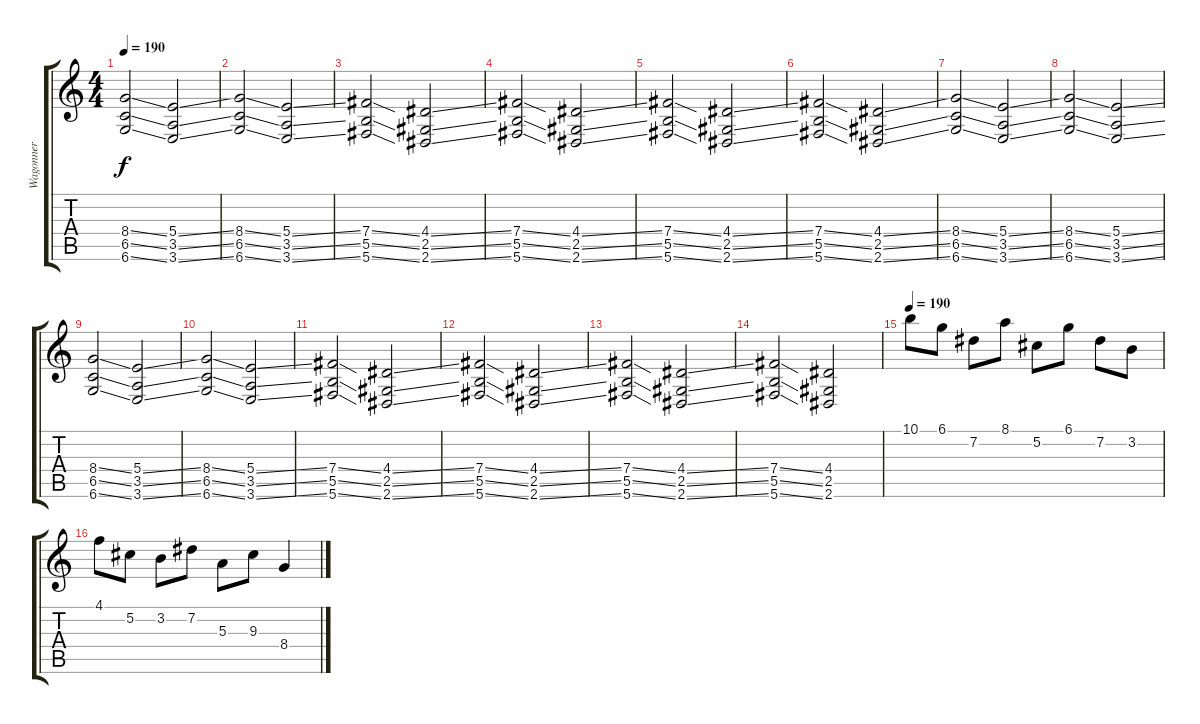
\track ("Wagonner" "Wagonner") {instrument distortionguitar}
\staff {score tabs}
\tuning (Db4 Ab3 E3 B2 Gb2 Db2) {hide}
\ts (4 4)
\tempo 190
\clef g2
\ks c
(8.4{ss} 6.5{ss} 6.6{ss}).2{dy f} (5.4{ss} 3.5{ss} 3.6{ss}).2 |
(8.4{ss} 6.5{ss} 6.6{ss}).2 (5.4{ss} 3.5{ss} 3.6{ss}).2 |
(7.4{ss} 5.5{ss} 5.6{ss}).2 (4.4{ss} 2.5{ss} 2.6{ss}).2 |
(7.4{ss} 5.5{ss} 5.6{ss}).2 (4.4{ss} 2.5{ss} 2.6{ss}).2 |
(7.4{ss} 5.5{ss} 5.6{ss}).2 (4.4{ss} 2.5{ss} 2.6{ss}).2 |
(7.4{ss} 5.5{ss} 5.6{ss}).2 (4.4{ss} 2.5{ss} 2.6{ss}).2 |
(8.4{ss} 6.5{ss} 6.6{ss}).2 (5.4{ss} 3.5{ss} 3.6{ss}).2 |
(8.4{ss} 6.5{ss} 6.6{ss}).2 (5.4{ss} 3.5{ss} 3.6{ss}).2 |
(8.4{ss} 6.5{ss} 6.6{ss}).2 (5.4{ss} 3.5{ss} 3.6{ss}).2 |
(8.4{ss} 6.5{ss} 6.6{ss}).2 (5.4{ss} 3.5{ss} 3.6{ss}).2 |
(7.4{ss} 5.5{ss} 5.6{ss}).2 (4.4{ss} 2.5{ss} 2.6{ss}).2 |
(7.4{ss} 5.5{ss} 5.6{ss}).2 (4.4{ss} 2.5{ss} 2.6{ss}).2 |
(7.4{ss} 5.5{ss} 5.6{ss}).2 (4.4{ss} 2.5{ss} 2.6{ss}).2 |
(7.4{ss} 5.5{ss} 5.6{ss}).2 (4.4 2.5 2.6).2 |
\tempo 190
10.1.8 6.1.8 7.2.8 8.1.8 5.2.8 6.1.8 7.2.8 3.2.8 |
4.1.8 5.2.8 3.2.8 7.2.8 5.3.8 9.3.8 8.4.4
